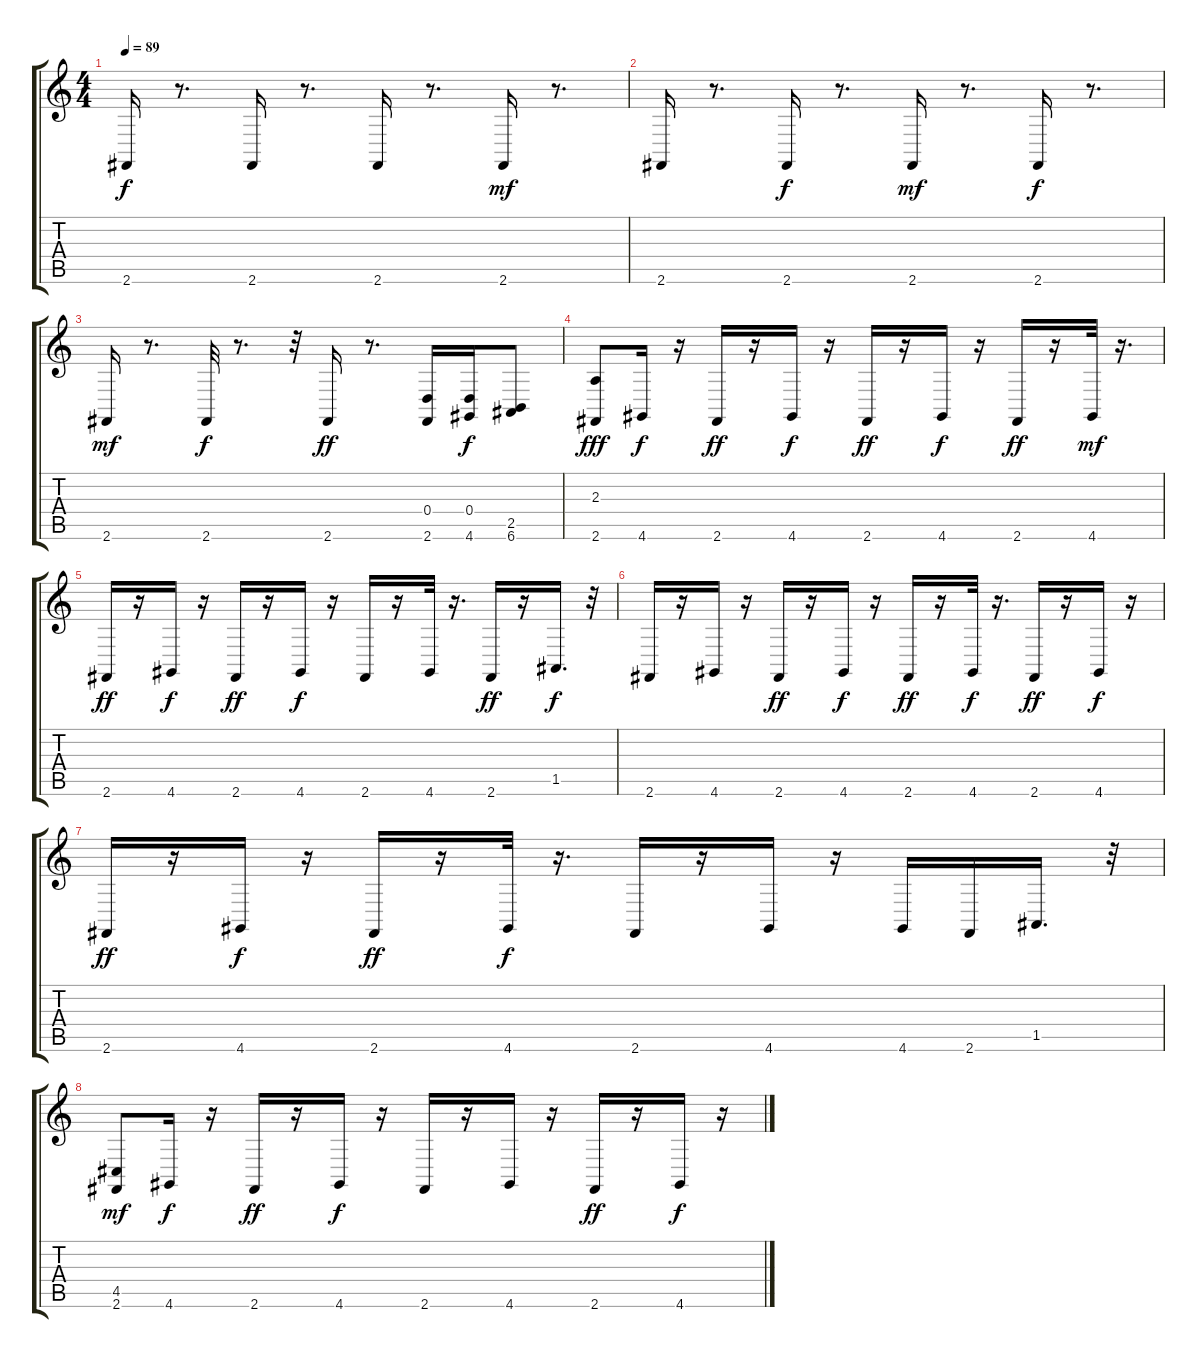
\track "" {instrument acousticgrandpiano}
\staff {score tabs}
\tuning (E4 B3 G3 D3 A2 E2) {hide}
\ts (4 4)
\tempo 89
\clef g2
\ks c
2.6.16{dy f} r.8{d} 2.6.16 r.8{d} 2.6.16 r.8{d} 2.6.16{dy mf} r.8{d} |
2.6.16 r.8{d} 2.6.16{dy f} r.8{d} 2.6.16{dy mf} r.8{d} 2.6.16{dy f} r.8{d} |
2.6.16{dy mf} r.8{d} 2.6.32{dy f} r.8{d} r.32 2.6.16{dy ff} r.8{d} (0.4 2.6).16 (0.4 4.6).16{dy f} (2.5 6.6).8 |
(2.3 2.6).8{dy fff} 4.6.16{dy f} r.16 2.6.16{dy ff} r.16 4.6.16{dy f} r.16 2.6.16{dy ff} r.16 4.6.16{dy f} r.16 2.6.16{dy ff} r.16 4.6.32{dy mf} r.16{d} |
2.6.16{dy ff} r.16 4.6.16{dy f} r.16 2.6.16{dy ff} r.16 4.6.16{dy f} r.16 2.6.16 r.16 4.6.32 r.16{d} 2.6.16{dy ff} r.16 1.5.16{d dy f} r.32 |
2.6.16 r.16 4.6.16 r.16 2.6.16{dy ff} r.16 4.6.16{dy f} r.16 2.6.16{dy ff} r.16 4.6.32{dy f} r.16{d} 2.6.16{dy ff} r.16 4.6.16{dy f} r.16 |
2.6.16{dy ff} r.16 4.6.16{dy f} r.16 2.6.16{dy ff} r.16 4.6.32{dy f} r.16{d} 2.6.16 r.16 4.6.16 r.16 4.6.16 2.6.16 1.5.16{d} r.32 |
(4.5 2.6).8{dy mf} 4.6.16{dy f} r.16 2.6.16{dy ff} r.16 4.6.16{dy f} r.16 2.6.16 r.16 4.6.16 r.16 2.6.16{dy ff} r.16 4.6.16{dy f} r.16
